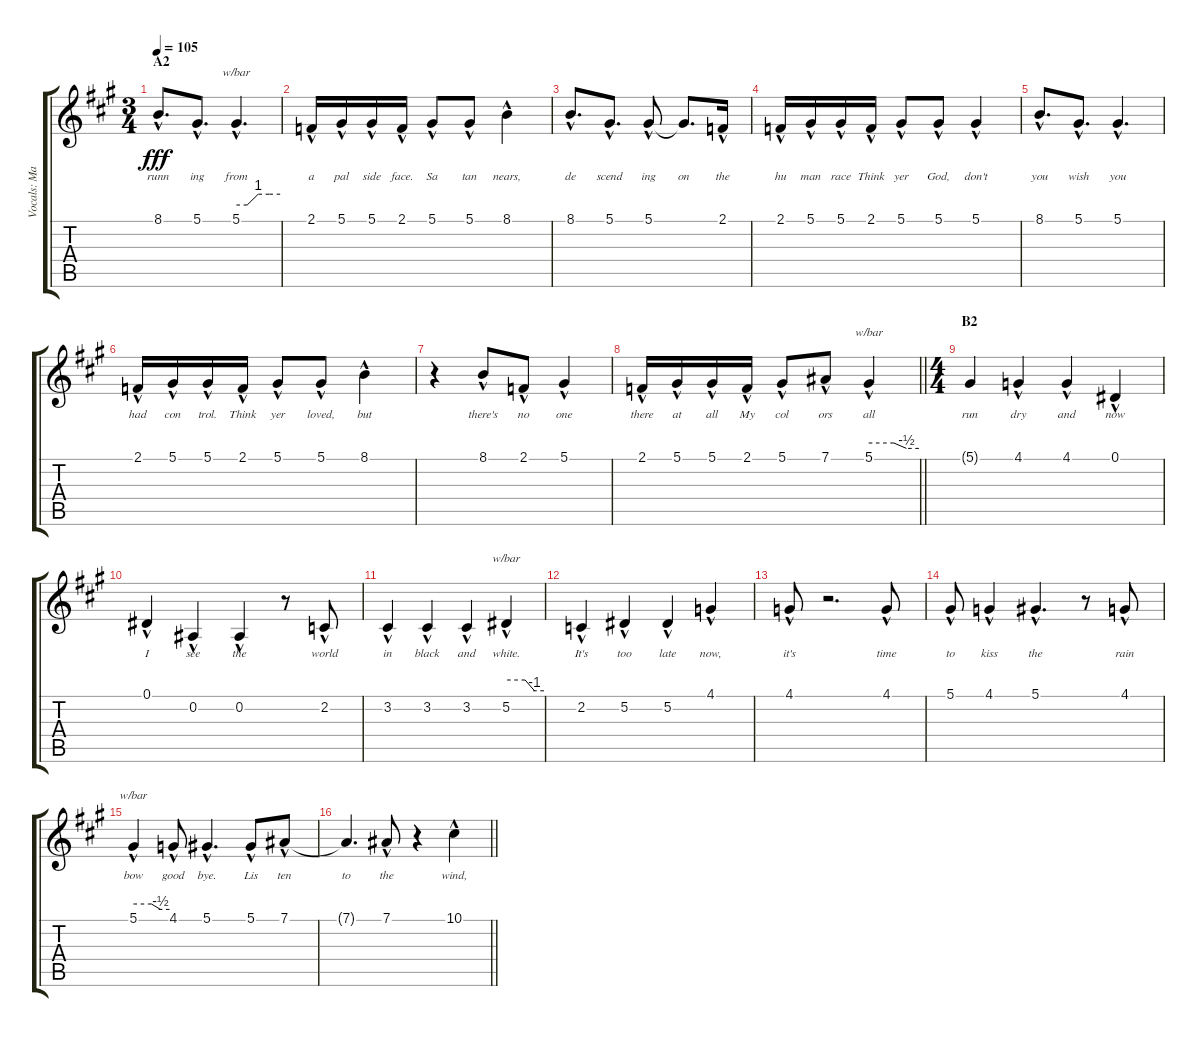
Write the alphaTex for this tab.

\track ("Vocals: Martin" "Vocals: Ma") {instrument lead2sawtooth}
\staff {score tabs}
\tuning (Eb4 Bb3 Gb3 Db3 Ab2 Eb2) {hide}
\ts (3 4)
\section ("" "A2")
\tempo 105
\clef g2
\ks a
8.1{hac}.8{d lyrics (0 "runn") lyrics (1 "") lyrics (2 "") lyrics (3 "") lyrics (4 "") dy fff} 5.1{hac}.8{d lyrics (0 "ing") lyrics (1 "") lyrics (2 "") lyrics (3 "") lyrics (4 "")} 5.1{hac}.4{d tbe (custom default 0 0 15 0 30 4 45 4 60 4) lyrics (0 "from") lyrics (1 "") lyrics (2 "") lyrics (3 "") lyrics (4 "")} |
2.1{hac}.16{lyrics (0 "a") lyrics (1 "") lyrics (2 "") lyrics (3 "") lyrics (4 "")} 5.1{hac}.16{lyrics (0 "pal") lyrics (1 "") lyrics (2 "") lyrics (3 "") lyrics (4 "")} 5.1{hac}.16{lyrics (0 "side") lyrics (1 "") lyrics (2 "") lyrics (3 "") lyrics (4 "")} 2.1{hac}.16{lyrics (0 "face.") lyrics (1 "") lyrics (2 "") lyrics (3 "") lyrics (4 "")} 5.1{hac}.8{lyrics (0 "Sa") lyrics (1 "") lyrics (2 "") lyrics (3 "") lyrics (4 "")} 5.1{hac}.8{lyrics (0 "tan") lyrics (1 "") lyrics (2 "") lyrics (3 "") lyrics (4 "")} 8.1{hac}.4{lyrics (0 "nears,") lyrics (1 "") lyrics (2 "") lyrics (3 "") lyrics (4 "")} |
8.1{hac}.8{d lyrics (0 "de") lyrics (1 "") lyrics (2 "") lyrics (3 "") lyrics (4 "")} 5.1{hac}.8{d lyrics (0 "scend") lyrics (1 "") lyrics (2 "") lyrics (3 "") lyrics (4 "")} 5.1{hac}.8{lyrics (0 "ing") lyrics (1 "") lyrics (2 "") lyrics (3 "") lyrics (4 "")} 5.1{t}.8{d lyrics (0 "on") lyrics (1 "") lyrics (2 "") lyrics (3 "") lyrics (4 "")} 2.1{hac}.16{lyrics (0 "the") lyrics (1 "") lyrics (2 "") lyrics (3 "") lyrics (4 "")} |
2.1{hac}.16{lyrics (0 "hu") lyrics (1 "") lyrics (2 "") lyrics (3 "") lyrics (4 "")} 5.1{hac}.16{lyrics (0 "man") lyrics (1 "") lyrics (2 "") lyrics (3 "") lyrics (4 "")} 5.1{hac}.16{lyrics (0 "race") lyrics (1 "") lyrics (2 "") lyrics (3 "") lyrics (4 "")} 2.1{hac}.16{lyrics (0 "Think") lyrics (1 "") lyrics (2 "") lyrics (3 "") lyrics (4 "")} 5.1{hac}.8{lyrics (0 "yer") lyrics (1 "") lyrics (2 "") lyrics (3 "") lyrics (4 "")} 5.1{hac}.8{lyrics (0 "God,") lyrics (1 "") lyrics (2 "") lyrics (3 "") lyrics (4 "")} 5.1{hac}.4{lyrics (0 "don't") lyrics (1 "") lyrics (2 "") lyrics (3 "") lyrics (4 "")} |
8.1{hac}.8{d lyrics (0 "you") lyrics (1 "") lyrics (2 "") lyrics (3 "") lyrics (4 "")} 5.1{hac}.8{d lyrics (0 "wish") lyrics (1 "") lyrics (2 "") lyrics (3 "") lyrics (4 "")} 5.1{hac}.4{d lyrics (0 "you") lyrics (1 "") lyrics (2 "") lyrics (3 "") lyrics (4 "")} |
2.1{hac}.16{lyrics (0 "had") lyrics (1 "") lyrics (2 "") lyrics (3 "") lyrics (4 "")} 5.1{hac}.16{lyrics (0 "con") lyrics (1 "") lyrics (2 "") lyrics (3 "") lyrics (4 "")} 5.1{hac}.16{lyrics (0 "trol.") lyrics (1 "") lyrics (2 "") lyrics (3 "") lyrics (4 "")} 2.1{hac}.16{lyrics (0 "Think") lyrics (1 "") lyrics (2 "") lyrics (3 "") lyrics (4 "")} 5.1{hac}.8{lyrics (0 "yer") lyrics (1 "") lyrics (2 "") lyrics (3 "") lyrics (4 "")} 5.1{hac}.8{lyrics (0 "loved,") lyrics (1 "") lyrics (2 "") lyrics (3 "") lyrics (4 "")} 8.1{hac}.4{lyrics (0 "but") lyrics (1 "") lyrics (2 "") lyrics (3 "") lyrics (4 "")} |
r.4 8.1{hac}.8{lyrics (0 "there's") lyrics (1 "") lyrics (2 "") lyrics (3 "") lyrics (4 "")} 2.1{hac}.8{lyrics (0 "no") lyrics (1 "") lyrics (2 "") lyrics (3 "") lyrics (4 "")} 5.1{hac}.4{lyrics (0 "one") lyrics (1 "") lyrics (2 "") lyrics (3 "") lyrics (4 "")} |
\barLineRight lightlight
2.1{hac}.16{lyrics (0 "there") lyrics (1 "") lyrics (2 "") lyrics (3 "") lyrics (4 "")} 5.1{hac}.16{lyrics (0 "at") lyrics (1 "") lyrics (2 "") lyrics (3 "") lyrics (4 "")} 5.1{hac}.16{lyrics (0 "all") lyrics (1 "") lyrics (2 "") lyrics (3 "") lyrics (4 "")} 2.1{hac}.16{lyrics (0 "My") lyrics (1 "") lyrics (2 "") lyrics (3 "") lyrics (4 "")} 5.1{hac}.8{lyrics (0 "col") lyrics (1 "") lyrics (2 "") lyrics (3 "") lyrics (4 "")} 7.1{hac}.8{lyrics (0 "ors") lyrics (1 "") lyrics (2 "") lyrics (3 "") lyrics (4 "")} 5.1{hac}.4{tbe (custom default 0 0 30 0 45 -2 60 -2) lyrics (0 "all") lyrics (1 "") lyrics (2 "") lyrics (3 "") lyrics (4 "")} |
\ts (4 4)
\section ("" "B2")
5.1{t}.4{lyrics (0 "run") lyrics (1 "") lyrics (2 "") lyrics (3 "") lyrics (4 "")} 4.1{hac}.4{lyrics (0 "dry") lyrics (1 "") lyrics (2 "") lyrics (3 "") lyrics (4 "")} 4.1{hac}.4{lyrics (0 "and") lyrics (1 "") lyrics (2 "") lyrics (3 "") lyrics (4 "")} 0.1{hac}.4{lyrics (0 "now") lyrics (1 "") lyrics (2 "") lyrics (3 "") lyrics (4 "")} |
0.1{hac}.4{lyrics (0 "I") lyrics (1 "") lyrics (2 "") lyrics (3 "") lyrics (4 "")} 0.2{hac}.4{lyrics (0 "see") lyrics (1 "") lyrics (2 "") lyrics (3 "") lyrics (4 "")} 0.2{hac}.4{lyrics (0 "the") lyrics (1 "") lyrics (2 "") lyrics (3 "") lyrics (4 "")} r.8 2.2{hac}.8{lyrics (0 "world") lyrics (1 "") lyrics (2 "") lyrics (3 "") lyrics (4 "")} |
3.2{hac}.4{lyrics (0 "in") lyrics (1 "") lyrics (2 "") lyrics (3 "") lyrics (4 "")} 3.2{hac}.4{lyrics (0 "black") lyrics (1 "") lyrics (2 "") lyrics (3 "") lyrics (4 "")} 3.2{hac}.4{lyrics (0 "and") lyrics (1 "") lyrics (2 "") lyrics (3 "") lyrics (4 "")} 5.2{hac}.4{tbe (custom default 0 0 30 0 45 -4 60 -4) lyrics (0 "white.") lyrics (1 "") lyrics (2 "") lyrics (3 "") lyrics (4 "")} |
2.2{hac}.4{lyrics (0 "It's") lyrics (1 "") lyrics (2 "") lyrics (3 "") lyrics (4 "")} 5.2{hac}.4{lyrics (0 "too") lyrics (1 "") lyrics (2 "") lyrics (3 "") lyrics (4 "")} 5.2{hac}.4{lyrics (0 "late") lyrics (1 "") lyrics (2 "") lyrics (3 "") lyrics (4 "")} 4.1{hac}.4{lyrics (0 "now,") lyrics (1 "") lyrics (2 "") lyrics (3 "") lyrics (4 "")} |
4.1{hac}.8{lyrics (0 "it's") lyrics (1 "") lyrics (2 "") lyrics (3 "") lyrics (4 "")} r.2{d} 4.1{hac}.8{lyrics (0 "time") lyrics (1 "") lyrics (2 "") lyrics (3 "") lyrics (4 "")} |
5.1{hac}.8{lyrics (0 "to") lyrics (1 "") lyrics (2 "") lyrics (3 "") lyrics (4 "")} 4.1{hac}.4{lyrics (0 "kiss") lyrics (1 "") lyrics (2 "") lyrics (3 "") lyrics (4 "")} 5.1{hac}.4{d lyrics (0 "the") lyrics (1 "") lyrics (2 "") lyrics (3 "") lyrics (4 "")} r.8 4.1{hac}.8{lyrics (0 "rain") lyrics (1 "") lyrics (2 "") lyrics (3 "") lyrics (4 "")} |
5.1{hac}.4{tbe (custom default 0 0 30 0 45 -2 60 -2) lyrics (0 "bow") lyrics (1 "") lyrics (2 "") lyrics (3 "") lyrics (4 "")} 4.1{hac}.8{lyrics (0 "good") lyrics (1 "") lyrics (2 "") lyrics (3 "") lyrics (4 "")} 5.1{hac}.4{d lyrics (0 "bye.") lyrics (1 "") lyrics (2 "") lyrics (3 "") lyrics (4 "")} 5.1{hac}.8{lyrics (0 "Lis") lyrics (1 "") lyrics (2 "") lyrics (3 "") lyrics (4 "")} 7.1{hac}.8{lyrics (0 "ten") lyrics (1 "") lyrics (2 "") lyrics (3 "") lyrics (4 "")} |
\barLineRight lightlight
7.1{t}.4{d lyrics (0 "to") lyrics (1 "") lyrics (2 "") lyrics (3 "") lyrics (4 "")} 7.1{hac}.8{lyrics (0 "the") lyrics (1 "") lyrics (2 "") lyrics (3 "") lyrics (4 "")} r.4 10.1{hac}.4{lyrics (0 "wind,") lyrics (1 "") lyrics (2 "") lyrics (3 "") lyrics (4 "")}
